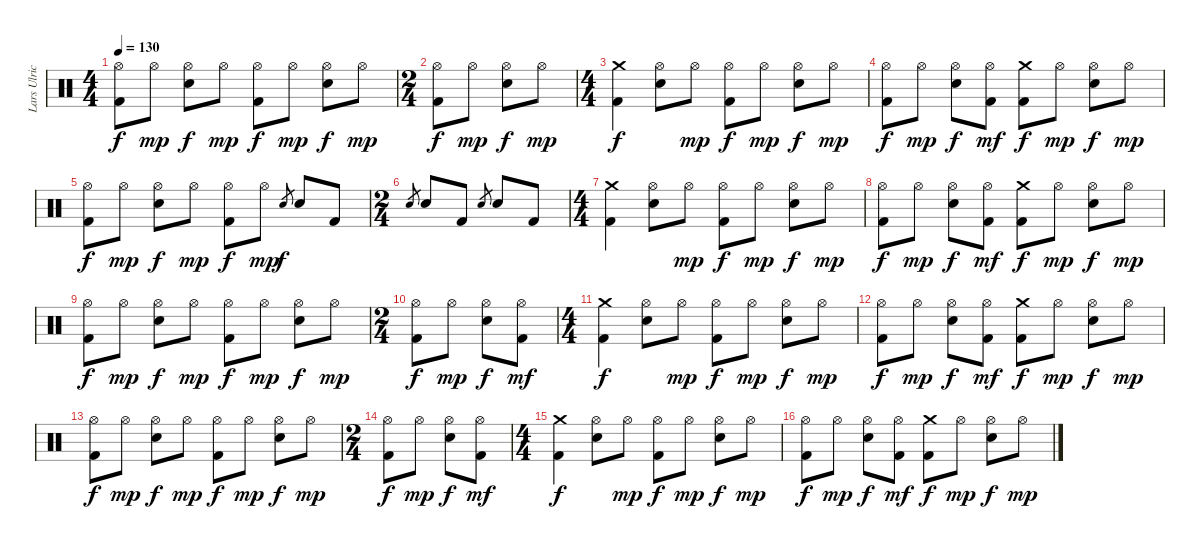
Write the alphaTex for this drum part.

\track ("Lars Ulrich" "Lars Ulric") {instrument percussion}
\staff {score}
\articulation defaults
\ts (4 4)
\tempo 130
\clef neutral
\ks c
("Hi-Hat (open)" "Kick (hit) 2").8{dy f} "Hi-Hat (open)".8{dy mp} ("Hi-Hat (open)" "Electric Snare (hit)").8{dy f} "Hi-Hat (open)".8{dy mp} ("Hi-Hat (open)" "Kick (hit) 2").8{dy f} "Hi-Hat (open)".8{dy mp} ("Hi-Hat (open)" "Electric Snare (hit)").8{dy f} "Hi-Hat (open)".8{dy mp} |
\ts (2 4)
("Hi-Hat (open)" "Kick (hit) 2").8{dy f} "Hi-Hat (open)".8{dy mp} ("Hi-Hat (open)" "Electric Snare (hit)").8{dy f} "Hi-Hat (open)".8{dy mp} |
\ts (4 4)
("Crash medium (hit)" "Kick (hit) 2").4{dy f} ("Hi-Hat (open)" "Electric Snare (hit)").8 "Hi-Hat (open)".8{dy mp} ("Hi-Hat (open)" "Kick (hit) 2").8{dy f} "Hi-Hat (open)".8{dy mp} ("Hi-Hat (open)" "Electric Snare (hit)").8{dy f} "Hi-Hat (open)".8{dy mp} |
("Hi-Hat (open)" "Kick (hit) 2").8{dy f} "Hi-Hat (open)".8{dy mp} ("Hi-Hat (open)" "Electric Snare (hit)").8{dy f} ("Hi-Hat (open)" "Kick (hit) 2").8{dy mf} ("Crash medium (hit)" "Kick (hit) 2").8{dy f} "Hi-Hat (open)".8{dy mp} ("Hi-Hat (open)" "Electric Snare (hit)").8{dy f} "Hi-Hat (open)".8{dy mp} |
("Hi-Hat (open)" "Kick (hit) 2").8{dy f} "Hi-Hat (open)".8{dy mp} ("Hi-Hat (open)" "Electric Snare (hit)").8{dy f} "Hi-Hat (open)".8{dy mp} ("Hi-Hat (open)" "Kick (hit) 2").8{dy f} "Hi-Hat (open)".8{dy mp} "Electric Snare (hit)".8{gr dy f} "Electric Snare (hit)".8 "Kick (hit) 2".8 |
\ts (2 4)
"Electric Snare (hit)".8{gr} "Electric Snare (hit)".8 "Kick (hit) 2".8 "Electric Snare (hit)".8{gr} "Electric Snare (hit)".8 "Kick (hit) 2".8 |
\ts (4 4)
("Crash medium (hit)" "Kick (hit) 2").4 ("Hi-Hat (open)" "Electric Snare (hit)").8 "Hi-Hat (open)".8{dy mp} ("Hi-Hat (open)" "Kick (hit) 2").8{dy f} "Hi-Hat (open)".8{dy mp} ("Hi-Hat (open)" "Electric Snare (hit)").8{dy f} "Hi-Hat (open)".8{dy mp} |
("Hi-Hat (open)" "Kick (hit) 2").8{dy f} "Hi-Hat (open)".8{dy mp} ("Hi-Hat (open)" "Electric Snare (hit)").8{dy f} ("Hi-Hat (open)" "Kick (hit) 2").8{dy mf} ("Crash medium (hit)" "Kick (hit) 2").8{dy f} "Hi-Hat (open)".8{dy mp} ("Hi-Hat (open)" "Electric Snare (hit)").8{dy f} "Hi-Hat (open)".8{dy mp} |
("Hi-Hat (open)" "Kick (hit) 2").8{dy f} "Hi-Hat (open)".8{dy mp} ("Hi-Hat (open)" "Electric Snare (hit)").8{dy f} "Hi-Hat (open)".8{dy mp} ("Hi-Hat (open)" "Kick (hit) 2").8{dy f} "Hi-Hat (open)".8{dy mp} ("Hi-Hat (open)" "Electric Snare (hit)").8{dy f} "Hi-Hat (open)".8{dy mp} |
\ts (2 4)
("Hi-Hat (open)" "Kick (hit) 2").8{dy f} "Hi-Hat (open)".8{dy mp} ("Hi-Hat (open)" "Electric Snare (hit)").8{dy f} ("Hi-Hat (open)" "Kick (hit) 2").8{dy mf} |
\ts (4 4)
("Crash medium (hit)" "Kick (hit) 2").4{dy f} ("Hi-Hat (open)" "Electric Snare (hit)").8 "Hi-Hat (open)".8{dy mp} ("Hi-Hat (open)" "Kick (hit) 2").8{dy f} "Hi-Hat (open)".8{dy mp} ("Hi-Hat (open)" "Electric Snare (hit)").8{dy f} "Hi-Hat (open)".8{dy mp} |
("Hi-Hat (open)" "Kick (hit) 2").8{dy f} "Hi-Hat (open)".8{dy mp} ("Hi-Hat (open)" "Electric Snare (hit)").8{dy f} ("Hi-Hat (open)" "Kick (hit) 2").8{dy mf} ("Crash medium (hit)" "Kick (hit) 2").8{dy f} "Hi-Hat (open)".8{dy mp} ("Hi-Hat (open)" "Electric Snare (hit)").8{dy f} "Hi-Hat (open)".8{dy mp} |
("Hi-Hat (open)" "Kick (hit) 2").8{dy f} "Hi-Hat (open)".8{dy mp} ("Hi-Hat (open)" "Electric Snare (hit)").8{dy f} "Hi-Hat (open)".8{dy mp} ("Hi-Hat (open)" "Kick (hit) 2").8{dy f} "Hi-Hat (open)".8{dy mp} ("Hi-Hat (open)" "Electric Snare (hit)").8{dy f} "Hi-Hat (open)".8{dy mp} |
\ts (2 4)
("Hi-Hat (open)" "Kick (hit) 2").8{dy f} "Hi-Hat (open)".8{dy mp} ("Hi-Hat (open)" "Electric Snare (hit)").8{dy f} ("Hi-Hat (open)" "Kick (hit) 2").8{dy mf} |
\ts (4 4)
("Crash medium (hit)" "Kick (hit) 2").4{dy f} ("Hi-Hat (open)" "Electric Snare (hit)").8 "Hi-Hat (open)".8{dy mp} ("Hi-Hat (open)" "Kick (hit) 2").8{dy f} "Hi-Hat (open)".8{dy mp} ("Hi-Hat (open)" "Electric Snare (hit)").8{dy f} "Hi-Hat (open)".8{dy mp} |
("Hi-Hat (open)" "Kick (hit) 2").8{dy f} "Hi-Hat (open)".8{dy mp} ("Hi-Hat (open)" "Electric Snare (hit)").8{dy f} ("Hi-Hat (open)" "Kick (hit) 2").8{dy mf} ("Crash medium (hit)" "Kick (hit) 2").8{dy f} "Hi-Hat (open)".8{dy mp} ("Hi-Hat (open)" "Electric Snare (hit)").8{dy f} "Hi-Hat (open)".8{dy mp}
